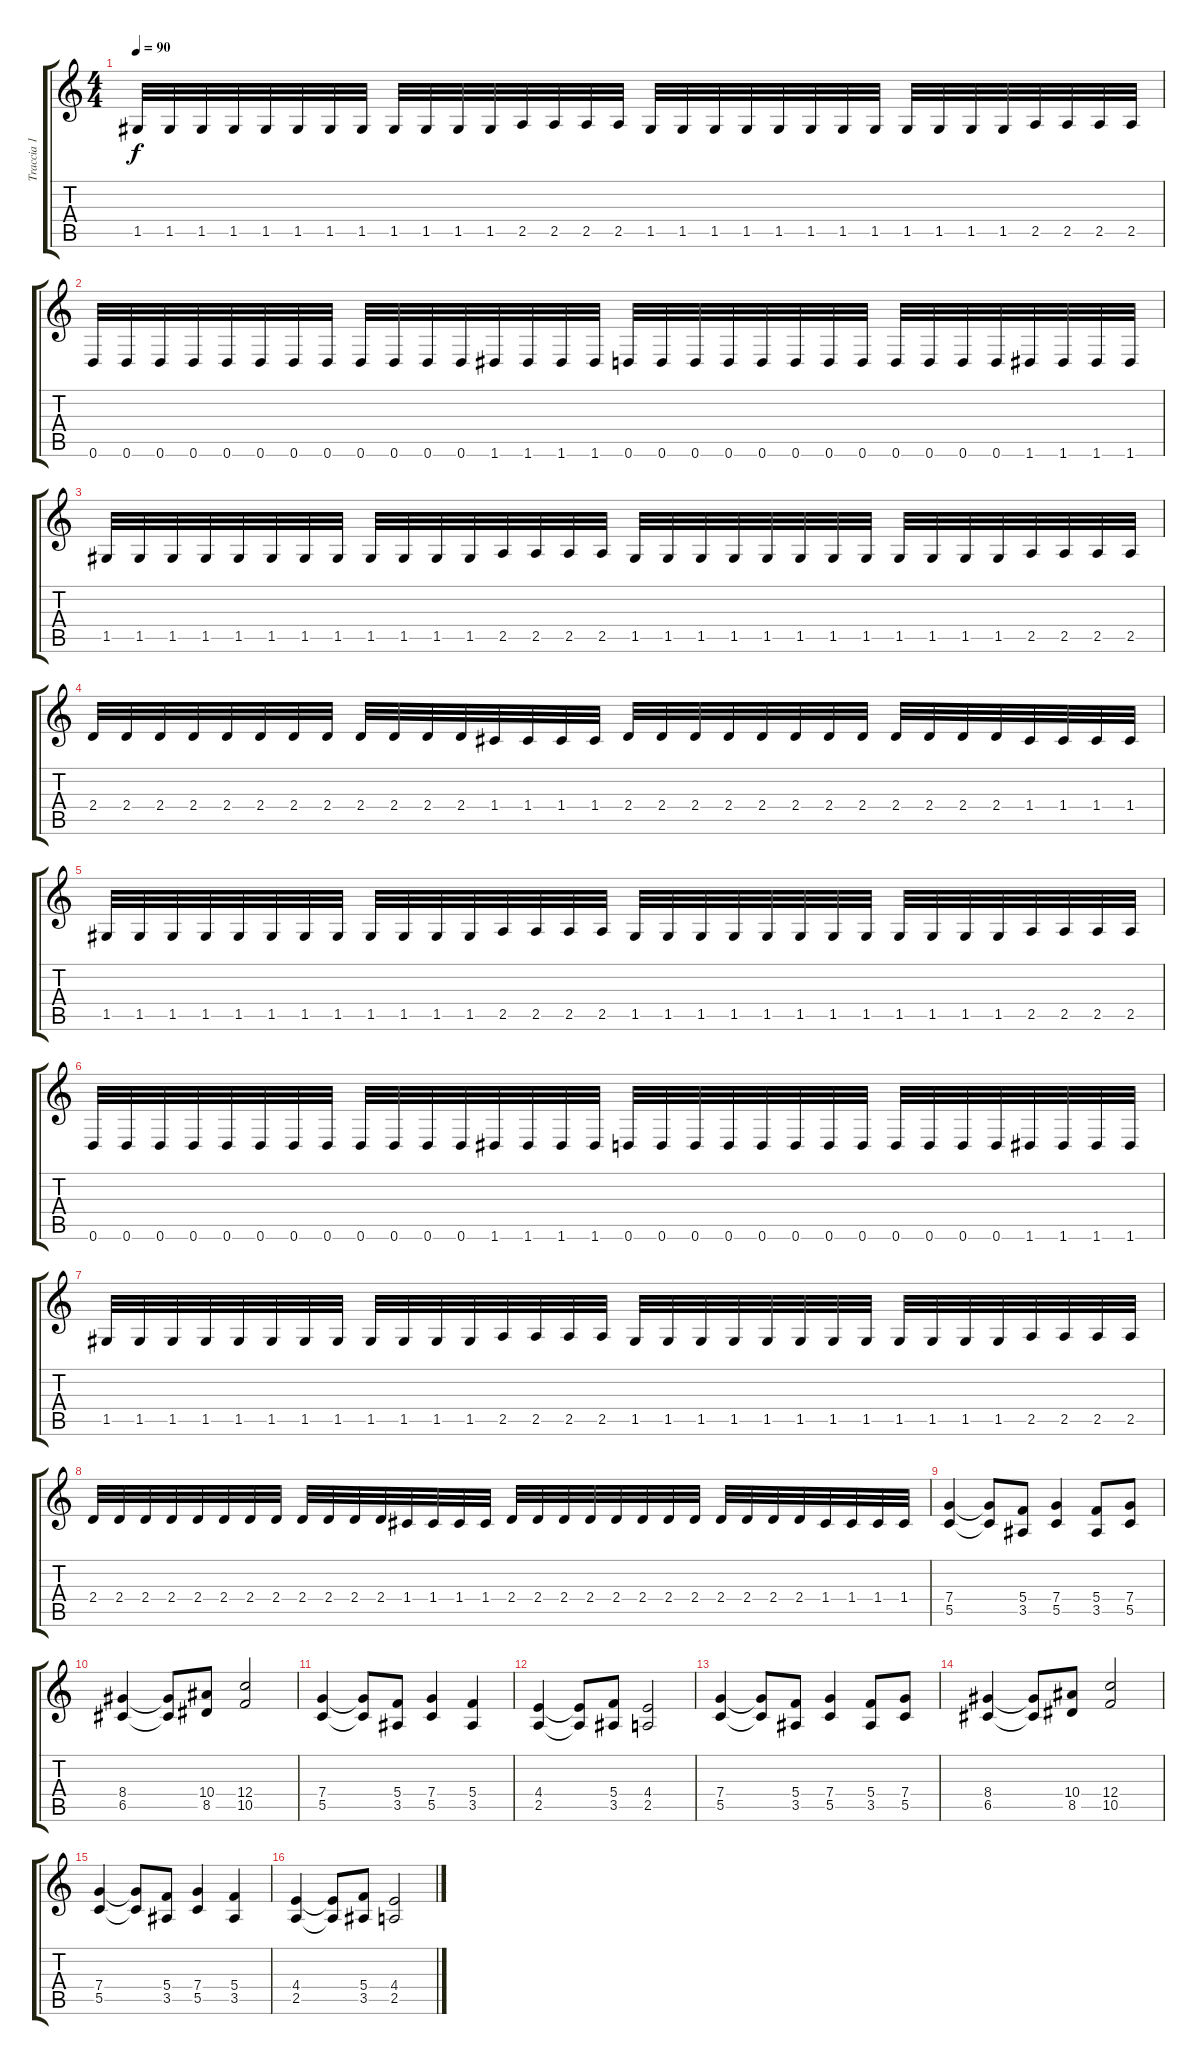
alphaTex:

\track ("Traccia 1" "Traccia 1") {instrument distortionguitar}
\staff {score tabs}
\tuning (D4 A3 F3 C3 G2 D2) {hide}
\ts (4 4)
\tempo 90
\clef g2
\ks c
1.5.32{dy f} 1.5.32 1.5.32 1.5.32 1.5.32 1.5.32 1.5.32 1.5.32 1.5.32 1.5.32 1.5.32 1.5.32 2.5.32 2.5.32 2.5.32 2.5.32 1.5.32 1.5.32 1.5.32 1.5.32 1.5.32 1.5.32 1.5.32 1.5.32 1.5.32 1.5.32 1.5.32 1.5.32 2.5.32 2.5.32 2.5.32 2.5.32 |
0.6.32 0.6.32 0.6.32 0.6.32 0.6.32 0.6.32 0.6.32 0.6.32 0.6.32 0.6.32 0.6.32 0.6.32 1.6.32 1.6.32 1.6.32 1.6.32 0.6.32 0.6.32 0.6.32 0.6.32 0.6.32 0.6.32 0.6.32 0.6.32 0.6.32 0.6.32 0.6.32 0.6.32 1.6.32 1.6.32 1.6.32 1.6.32 |
1.5.32 1.5.32 1.5.32 1.5.32 1.5.32 1.5.32 1.5.32 1.5.32 1.5.32 1.5.32 1.5.32 1.5.32 2.5.32 2.5.32 2.5.32 2.5.32 1.5.32 1.5.32 1.5.32 1.5.32 1.5.32 1.5.32 1.5.32 1.5.32 1.5.32 1.5.32 1.5.32 1.5.32 2.5.32 2.5.32 2.5.32 2.5.32 |
2.4.32 2.4.32 2.4.32 2.4.32 2.4.32 2.4.32 2.4.32 2.4.32 2.4.32 2.4.32 2.4.32 2.4.32 1.4.32 1.4.32 1.4.32 1.4.32 2.4.32 2.4.32 2.4.32 2.4.32 2.4.32 2.4.32 2.4.32 2.4.32 2.4.32 2.4.32 2.4.32 2.4.32 1.4.32 1.4.32 1.4.32 1.4.32 |
1.5.32 1.5.32 1.5.32 1.5.32 1.5.32 1.5.32 1.5.32 1.5.32 1.5.32 1.5.32 1.5.32 1.5.32 2.5.32 2.5.32 2.5.32 2.5.32 1.5.32 1.5.32 1.5.32 1.5.32 1.5.32 1.5.32 1.5.32 1.5.32 1.5.32 1.5.32 1.5.32 1.5.32 2.5.32 2.5.32 2.5.32 2.5.32 |
0.6.32 0.6.32 0.6.32 0.6.32 0.6.32 0.6.32 0.6.32 0.6.32 0.6.32 0.6.32 0.6.32 0.6.32 1.6.32 1.6.32 1.6.32 1.6.32 0.6.32 0.6.32 0.6.32 0.6.32 0.6.32 0.6.32 0.6.32 0.6.32 0.6.32 0.6.32 0.6.32 0.6.32 1.6.32 1.6.32 1.6.32 1.6.32 |
1.5.32 1.5.32 1.5.32 1.5.32 1.5.32 1.5.32 1.5.32 1.5.32 1.5.32 1.5.32 1.5.32 1.5.32 2.5.32 2.5.32 2.5.32 2.5.32 1.5.32 1.5.32 1.5.32 1.5.32 1.5.32 1.5.32 1.5.32 1.5.32 1.5.32 1.5.32 1.5.32 1.5.32 2.5.32 2.5.32 2.5.32 2.5.32 |
2.4.32 2.4.32 2.4.32 2.4.32 2.4.32 2.4.32 2.4.32 2.4.32 2.4.32 2.4.32 2.4.32 2.4.32 1.4.32 1.4.32 1.4.32 1.4.32 2.4.32 2.4.32 2.4.32 2.4.32 2.4.32 2.4.32 2.4.32 2.4.32 2.4.32 2.4.32 2.4.32 2.4.32 1.4.32 1.4.32 1.4.32 1.4.32 |
(7.4 5.5).4 (7.4{t} 5.5{t}).8 (5.4 3.5).8 (7.4 5.5).4 (5.4 3.5).8 (7.4 5.5).8 |
(8.4 6.5).4 (8.4{t} 6.5{t}).8 (10.4 8.5).8 (12.4 10.5).2 |
(7.4 5.5).4 (7.4{t} 5.5{t}).8 (5.4 3.5).8 (7.4 5.5).4 (5.4 3.5).4 |
(4.4 2.5).4 (4.4{t} 2.5{t}).8 (5.4 3.5).8 (4.4 2.5).2 |
(7.4 5.5).4 (7.4{t} 5.5{t}).8 (5.4 3.5).8 (7.4 5.5).4 (5.4 3.5).8 (7.4 5.5).8 |
(8.4 6.5).4 (8.4{t} 6.5{t}).8 (10.4 8.5).8 (12.4 10.5).2 |
(7.4 5.5).4 (7.4{t} 5.5{t}).8 (5.4 3.5).8 (7.4 5.5).4 (5.4 3.5).4 |
(4.4 2.5).4 (4.4{t} 2.5{t}).8 (5.4 3.5).8 (4.4 2.5).2
